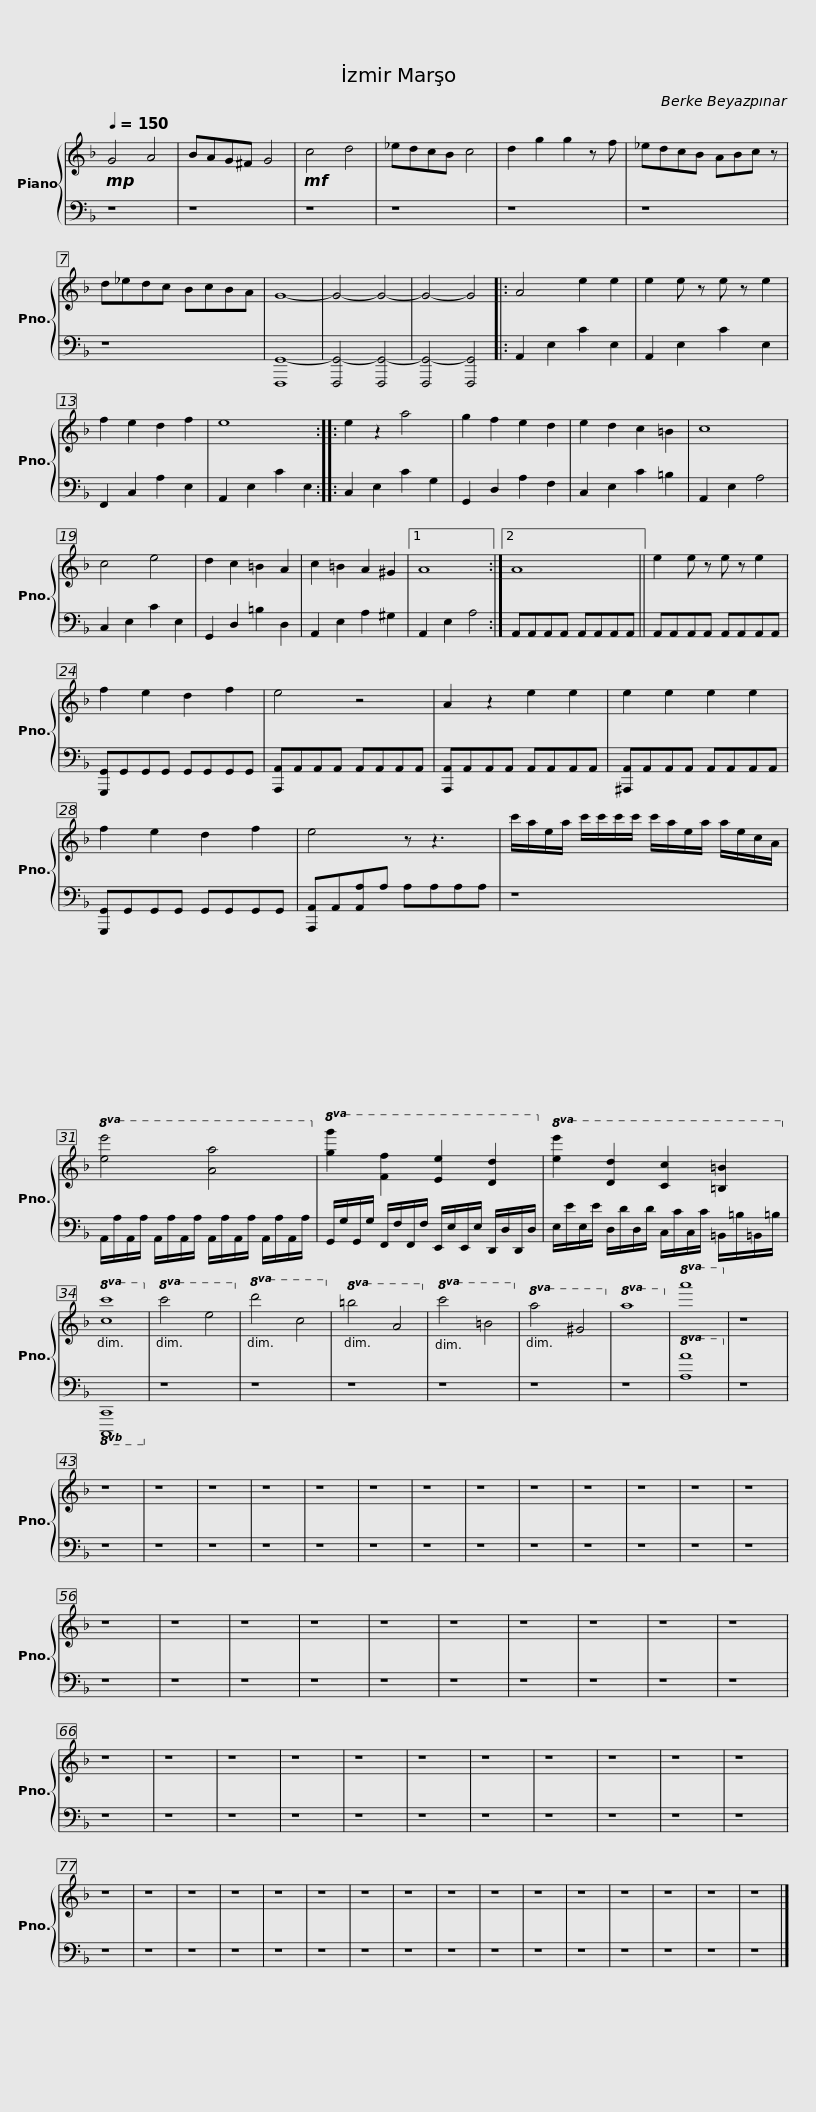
X:1
%%score { 1 | 2 }
L:1/8
Q:1/4=150
M:none
I:linebreak $
K:F
V:1 treble
V:2 bass
V:1
!mp! G4 A4 | BAG^F G4 |!mf! c4 d4 | _edcB c4 | d2 g2 g2 z f | %5
 _edcB ABc z | d_edc BcBA | G8- |$ G4- G4- | G4- G4 |: %10
 A4 e2 e2 | e2 e z e z e2 | f2 e2 d2 f2 | e8 :: e2 z2 a4 | %15
 g2 f2 e2 d2 | e2 d2 c2 =B2 |$ c8 | c4 e4 | d2 c2 =B2 A2 | %20
 c2 =B2 A2 ^G2 |1 A8 :|2 A8 || e2 e z e z e2 |$ f2 e2 d2 f2 | %25
 e4 z4 | A2 z2 e2 e2 | e2 e2 e2 e2 | f2 e2 d2 f2 |$ e4 z z3 | %30
 c'/a/e/a/ c'/c'/c'/c'/ c'/a/e/a/ a/e/c/A/ |!8va(! [ee']4 [aa']4!8va)! |$!8va(! [gg']2 [ff']2 [ee']2 [dd']2!8va)! |!8va(! [ee']2 [dd']2 [cc']2 [=B=b]2!8va)! |!8va(! [cc']8!8va)! | %35
!8va(! c'4 e'4!8va)! |!8va(! d'4 c'4!8va)! |!8va(! =b4 a4!8va)! |$!8va(! c'4 =b4!8va)! |!8va(! a4 ^g4!8va)! | %40
!8va(! a8!8va)! |!8va(! a'8!8va)! | z8 | z8 | z8 | %45
 z8 | z8 | z8 | z8 | z8 | %50
 z8 | z8 | z8 | z8 | z8 | %55
 z8 | z8 | z8 | z8 | z8 | %60
 z8 | z8 | z8 | z8 | z8 | %65
 z8 | z8 | z8 | z8 | z8 | %70
 z8 | z8 | z8 | z8 | z8 | %75
 z8 | z8 | z8 | z8 | z8 | %80
 z8 | z8 | z8 | z8 | z8 | %85
 z8 | z8 | z8 | z8 | z8 | %90
 z8 | z8 | z8 |] %93
V:2
 z8 | z8 | z8 | z8 | z8 | %5
 z8 | z8 | [F,,,G,,-]8 |$ [F,,,G,,-]4 [F,,,G,,-]4 | [F,,,G,,-]4 [F,,,G,,]4 |: %10
 A,,2 E,2 C2 E,2 | A,,2 E,2 C2 E,2 | F,,2 C,2 A,2 E,2 | A,,2 E,2 C2 E,2 :: C,2 E,2 C2 G,2 | %15
 G,,2 D,2 A,2 F,2 | C,2 E,2 C2 =B,2 |$ A,,2 E,2 A,4 | C,2 E,2 C2 E,2 | G,,2 D,2 =B,2 D,2 | %20
 A,,2 E,2 A,2 ^G,2 |1 A,,2 E,2 A,4 :|2 A,,A,,A,,A,, A,,A,,A,,A,, || A,,A,,A,,A,, A,,A,,A,,A,, |$ [G,,,G,,]G,,G,,G,, G,,G,,G,,G,, | %25
 [A,,,A,,]A,,A,,A,, A,,A,,A,,A,, | [A,,,A,,]A,,A,,A,, A,,A,,A,,A,, | [^A,,,A,,]A,,A,,A,, A,,A,,A,,A,, | [G,,,G,,]G,,G,,G,, G,,G,,G,,G,, |$ [A,,,A,,]A,,[A,,A,]A, A,A,A,A, | %30
 z8 | A,,/A,/A,,/A,/ A,,/A,/A,,/A,/ A,,/A,/A,,/A,/ A,,/A,/A,,/A,/ |$ G,,/G,/G,,/G,/ F,,/F,/F,,/F,/ E,,/E,/E,,/E,/ D,,/D,/D,,/D,/ | E,/E/E,/E/ D,/D/D,/D/ C,/C/C,/C/ =B,,/=B,/=B,,/=B,/ |!8vb(! [C,,,C,,]8!8vb)! | %35
 z8 | z8 | z8 |$ z8 | z8 | %40
 z8 |!8va(! [A,A]8!8va)! | z8 | z8 | z8 | %45
 z8 | z8 | z8 | z8 | z8 | %50
 z8 | z8 | z8 | z8 | z8 | %55
 z8 | z8 | z8 | z8 | z8 | %60
 z8 | z8 | z8 | z8 | z8 | %65
 z8 | z8 | z8 | z8 | z8 | %70
 z8 | z8 | z8 | z8 | z8 | %75
 z8 | z8 | z8 | z8 | z8 | %80
 z8 | z8 | z8 | z8 | z8 | %85
 z8 | z8 | z8 | z8 | z8 | %90
 z8 | z8 | z8 |] %93
